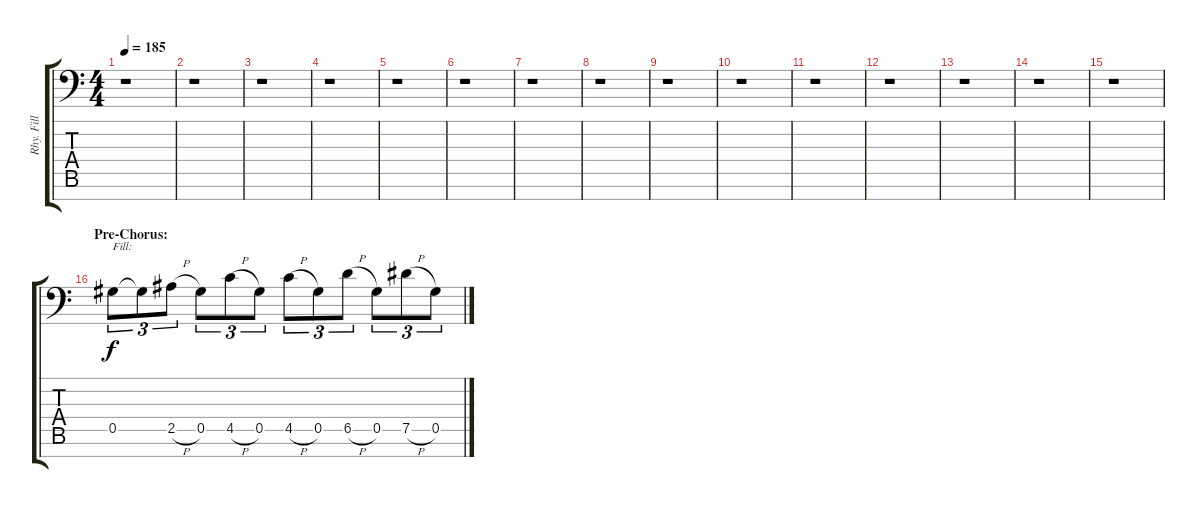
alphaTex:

\track ("Rhy. Fill" "Rhy. Fill") {instrument distortionguitar}
\staff {score tabs}
\tuning (Eb4 Bb3 Gb3 Db3 Ab2 Eb2 Bb1) {hide}
\ts (4 4)
\tempo 185
\clef f4
\ks c
r.1{dy f} |
r.1 |
r.1 |
r.1 |
r.1 |
r.1 |
r.1 |
r.1 |
r.1 |
r.1 |
r.1 |
r.1 |
r.1 |
r.1 |
r.1 |
\section ("" "Pre-Chorus:")
0.5.8{tu (3 2) txt "Fill:"} 0.5{t}.8{tu (3 2)} 2.5{h}.8{tu (3 2)} 0.5.8{tu (3 2)} 4.5{h}.8{tu (3 2)} 0.5.8{tu (3 2)} 4.5{h}.8{tu (3 2)} 0.5.8{tu (3 2)} 6.5{h}.8{tu (3 2)} 0.5.8{tu (3 2)} 7.5{h}.8{tu (3 2)} 0.5.8{tu (3 2)}
